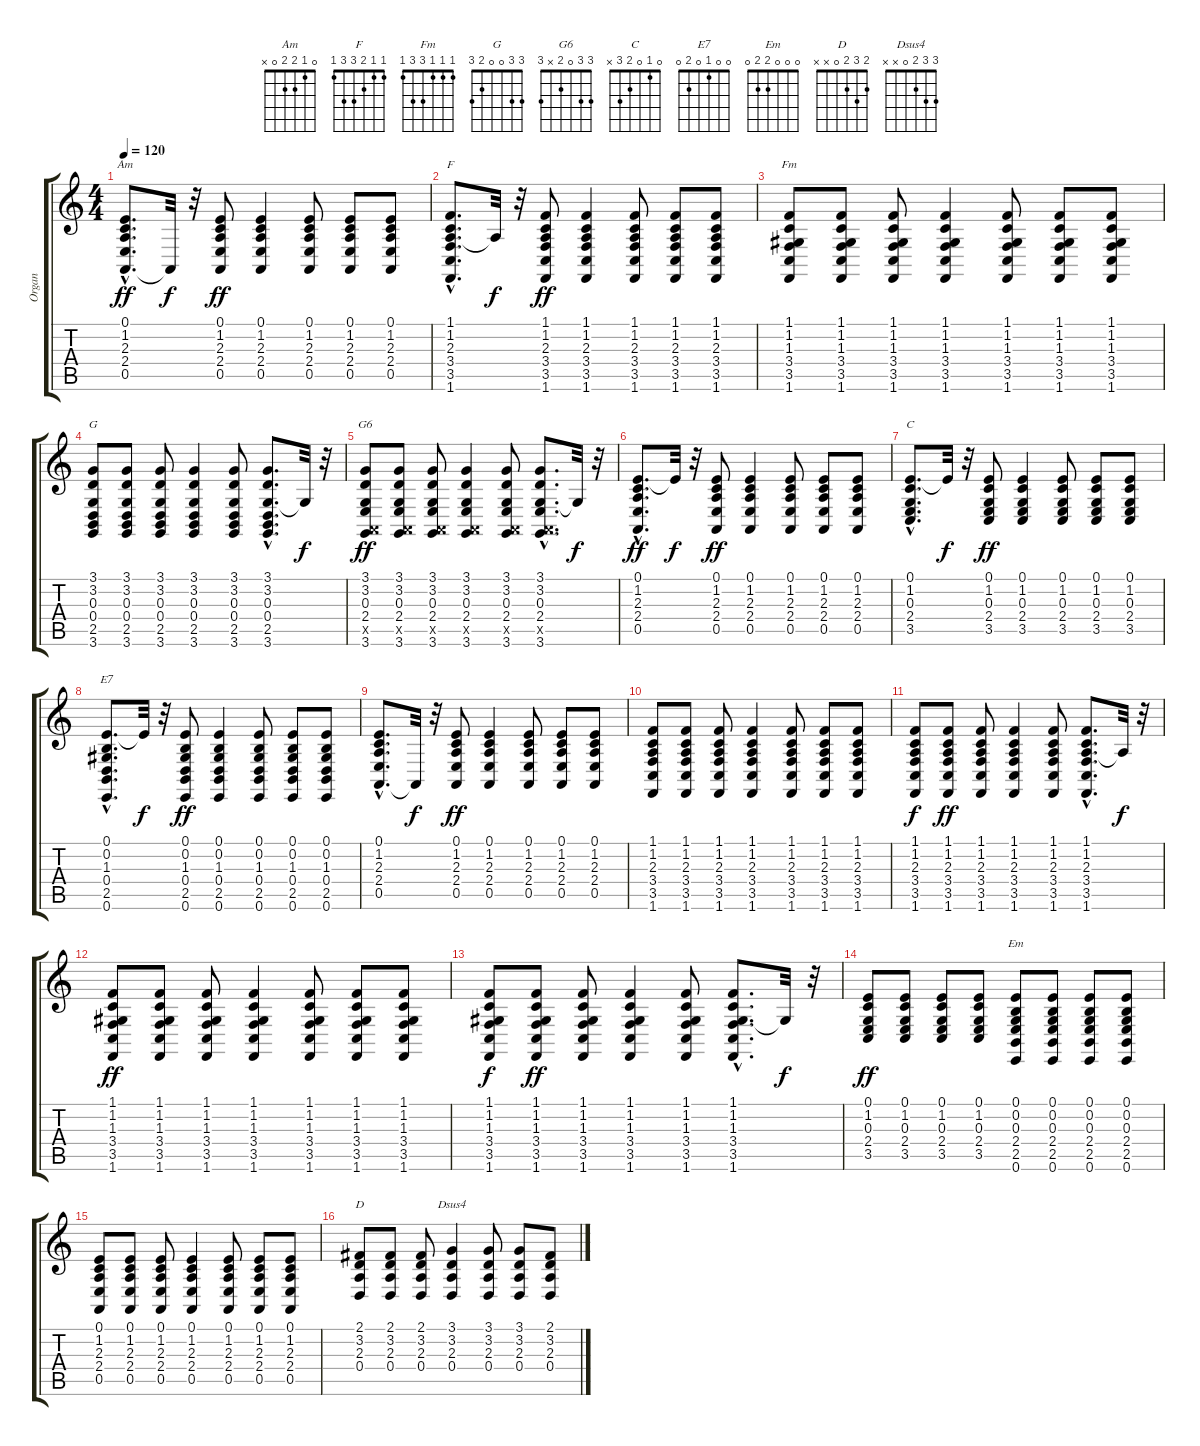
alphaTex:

\track ("Organ" "Organ") {instrument rockorgan}
\staff {score tabs}
\tuning (E4 B3 G3 D3 A2 E2) {hide}
\chord ("Am" 0 1 2 2 0 x)
\chord ("F" 1 1 2 3 3 1)
\chord ("Fm" 1 1 1 3 3 1)
\chord ("G" 3 3 0 0 2 3)
\chord ("G6" 3 3 0 2 x 3)
\chord ("C" 0 1 0 2 3 x)
\chord ("E7" 0 0 1 0 2 0)
\chord ("Em" 0 0 0 2 2 0)
\chord ("D" 2 3 2 0 x x)
\chord ("Dsus4" 3 3 2 0 x x)
\ts (4 4)
\tempo 120
\clef g2
\ks c
(0.1{hac} 1.2{hac} 2.3{hac} 2.4{hac} 0.5{hac}).8{d ch "Am" dy ff} 0.5{t}.32{dy f} r.32 (0.1 1.2 2.3 2.4 0.5).8{dy ff} (0.1 1.2 2.3 2.4 0.5).4 (0.1 1.2 2.3 2.4 0.5).8 (0.1 1.2 2.3 2.4 0.5).8 (0.1 1.2 2.3 2.4 0.5).8 |
(1.1{hac} 1.2{hac} 2.3{hac} 3.4{hac} 3.5{hac} 1.6{hac}).8{d ch "F"} 2.3{t}.32{dy f} r.32 (1.1 1.2 2.3 3.4 3.5 1.6).8{dy ff} (1.1 1.2 2.3 3.4 3.5 1.6).4 (1.1 1.2 2.3 3.4 3.5 1.6).8 (1.1 1.2 2.3 3.4 3.5 1.6).8 (1.1 1.2 2.3 3.4 3.5 1.6).8 |
(1.1 1.2 1.3 3.4 3.5 1.6).8{ch "Fm"} (1.1 1.2 1.3 3.4 3.5 1.6).8 (1.1 1.2 1.3 3.4 3.5 1.6).8 (1.1 1.2 1.3 3.4 3.5 1.6).4 (1.1 1.2 1.3 3.4 3.5 1.6).8 (1.1 1.2 1.3 3.4 3.5 1.6).8 (1.1 1.2 1.3 3.4 3.5 1.6).8 |
(3.1 3.2 0.3 0.4 2.5 3.6).8{ch "G"} (3.1 3.2 0.3 0.4 2.5 3.6).8 (3.1 3.2 0.3 0.4 2.5 3.6).8 (3.1 3.2 0.3 0.4 2.5 3.6).4 (3.1 3.2 0.3 0.4 2.5 3.6).8 (3.1{hac} 3.2{hac} 0.3{hac} 0.4{hac} 2.5{hac} 3.6{hac}).8{d} 0.3{t}.32{dy f} r.32 |
(3.1 3.2 0.3 2.4 0.5{x} 3.6).8{ch "G6" dy ff} (3.1 3.2 0.3 2.4 0.5{x} 3.6).8 (3.1 3.2 0.3 2.4 0.5{x} 3.6).8 (3.1 3.2 0.3 2.4 0.5{x} 3.6).4 (3.1 3.2 0.3 2.4 0.5{x} 3.6).8 (3.1{hac} 3.2{hac} 0.3{hac} 2.4{hac} 0.5{hac x} 3.6{hac}).8{d} 0.3{t}.32{dy f} r.32 |
(0.1{hac} 1.2{hac} 2.3{hac} 2.4{hac} 0.5{hac}).8{d dy ff} 0.1{t}.32{dy f} r.32 (0.1 1.2 2.3 2.4 0.5).8{dy ff} (0.1 1.2 2.3 2.4 0.5).4 (0.1 1.2 2.3 2.4 0.5).8 (0.1 1.2 2.3 2.4 0.5).8 (0.1 1.2 2.3 2.4 0.5).8 |
(0.1{hac} 1.2{hac} 0.3{hac} 2.4{hac} 3.5{hac}).8{d ch "C"} 0.1{t}.32{dy f} r.32 (0.1 1.2 0.3 2.4 3.5).8{dy ff} (0.1 1.2 0.3 2.4 3.5).4 (0.1 1.2 0.3 2.4 3.5).8 (0.1 1.2 0.3 2.4 3.5).8 (0.1 1.2 0.3 2.4 3.5).8 |
(0.1{hac} 0.2{hac} 1.3{hac} 0.4{hac} 2.5{hac} 0.6{hac}).8{d ch "E7"} 0.1{t}.32{dy f} r.32 (0.1 0.2 1.3 0.4 2.5 0.6).8{dy ff} (0.1 0.2 1.3 0.4 2.5 0.6).4 (0.1 0.2 1.3 0.4 2.5 0.6).8 (0.1 0.2 1.3 0.4 2.5 0.6).8 (0.1 0.2 1.3 0.4 2.5 0.6).8 |
(0.1{hac} 1.2{hac} 2.3{hac} 2.4{hac} 0.5{hac}).8{d} 0.5{t}.32{dy f} r.32 (0.1 1.2 2.3 2.4 0.5).8{dy ff} (0.1 1.2 2.3 2.4 0.5).4 (0.1 1.2 2.3 2.4 0.5).8 (0.1 1.2 2.3 2.4 0.5).8 (0.1 1.2 2.3 2.4 0.5).8 |
(1.1 1.2 2.3 3.4 3.5 1.6).8 (1.1 1.2 2.3 3.4 3.5 1.6).8 (1.1 1.2 2.3 3.4 3.5 1.6).8 (1.1 1.2 2.3 3.4 3.5 1.6).4 (1.1 1.2 2.3 3.4 3.5 1.6).8 (1.1 1.2 2.3 3.4 3.5 1.6).8 (1.1 1.2 2.3 3.4 3.5 1.6).8 |
(1.1 1.2 2.3 3.4 3.5 1.6).8{dy f} (1.1 1.2 2.3 3.4 3.5 1.6).8{dy ff} (1.1 1.2 2.3 3.4 3.5 1.6).8 (1.1 1.2 2.3 3.4 3.5 1.6).4 (1.1 1.2 2.3 3.4 3.5 1.6).8 (1.1{hac} 1.2{hac} 2.3{hac} 3.4{hac} 3.5{hac} 1.6{hac}).8{d} 2.3{t}.32{dy f} r.32 |
(1.1 1.2 1.3 3.4 3.5 1.6).8{dy ff} (1.1 1.2 1.3 3.4 3.5 1.6).8 (1.1 1.2 1.3 3.4 3.5 1.6).8 (1.1 1.2 1.3 3.4 3.5 1.6).4 (1.1 1.2 1.3 3.4 3.5 1.6).8 (1.1 1.2 1.3 3.4 3.5 1.6).8 (1.1 1.2 1.3 3.4 3.5 1.6).8 |
(1.1 1.2 1.3 3.4 3.5 1.6).8{dy f} (1.1 1.2 1.3 3.4 3.5 1.6).8{dy ff} (1.1 1.2 1.3 3.4 3.5 1.6).8 (1.1 1.2 1.3 3.4 3.5 1.6).4 (1.1 1.2 1.3 3.4 3.5 1.6).8 (1.1{hac} 1.2{hac} 1.3{hac} 3.4{hac} 3.5{hac} 1.6{hac}).8{d} 1.3{t}.32{dy f} r.32 |
(0.1 1.2 0.3 2.4 3.5).8{dy ff} (0.1 1.2 0.3 2.4 3.5).8 (0.1 1.2 0.3 2.4 3.5).8 (0.1 1.2 0.3 2.4 3.5).8 (0.1 0.2 0.3 2.4 2.5 0.6).8{ch "Em"} (0.1 0.2 0.3 2.4 2.5 0.6).8 (0.1 0.2 0.3 2.4 2.5 0.6).8 (0.1 0.2 0.3 2.4 2.5 0.6).8 |
(0.1 1.2 2.3 2.4 0.5).8 (0.1 1.2 2.3 2.4 0.5).8 (0.1 1.2 2.3 2.4 0.5).8 (0.1 1.2 2.3 2.4 0.5).4 (0.1 1.2 2.3 2.4 0.5).8 (0.1 1.2 2.3 2.4 0.5).8 (0.1 1.2 2.3 2.4 0.5).8 |
(2.1 3.2 2.3 0.4).8{ch "D"} (2.1 3.2 2.3 0.4).8 (2.1 3.2 2.3 0.4).8 (3.1 3.2 2.3 0.4).4{ch "Dsus4"} (3.1 3.2 2.3 0.4).8 (3.1 3.2 2.3 0.4).8 (2.1 3.2 2.3 0.4).8
